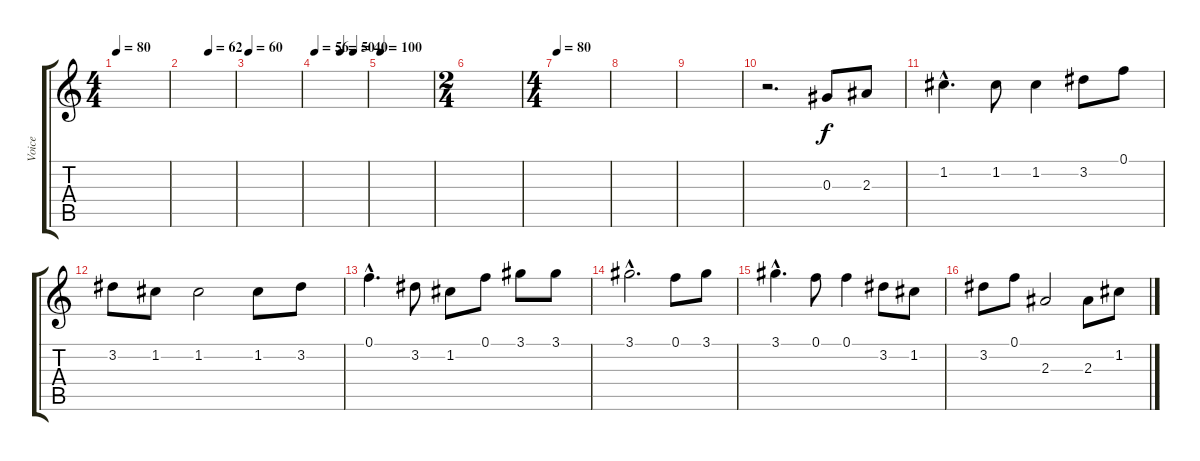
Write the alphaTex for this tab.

\track ("Voice" "Voice") {instrument piccolo}
\staff {score tabs}
\tuning (F5 C5 Ab4 Eb4 Bb3 F3) {hide}
\ts (4 4)
\tempo 80
\tempo 66
\tempo 80
\clef g2
\ks c
|
\tempo (62 0.5)
|
\tempo 60
|
\tempo 56
\tempo (54 0.5)
\tempo (50 0.5)
\tempo (40 0.75)
|
\tempo 100
|
\ts (2 4)
|
\ts (4 4)
\tempo 80
|
|
|
r.2{d} 0.3.8 2.3.8 |
1.2{hac}.4{d} 1.2.8 1.2.4 3.2.8 0.1.8 |
3.2.8 1.2.8 1.2.2 1.2.8 3.2.8 |
0.1{hac}.4{d} 3.2.8 1.2.8 0.1.8 3.1.8 3.1.8 |
3.1{hac}.2{d} 0.1.8 3.1.8 |
3.1{hac}.4{d} 0.1.8 0.1.4 3.2.8 1.2.8 |
3.2.8 0.1.8 2.3.2 2.3.8 1.2.8
